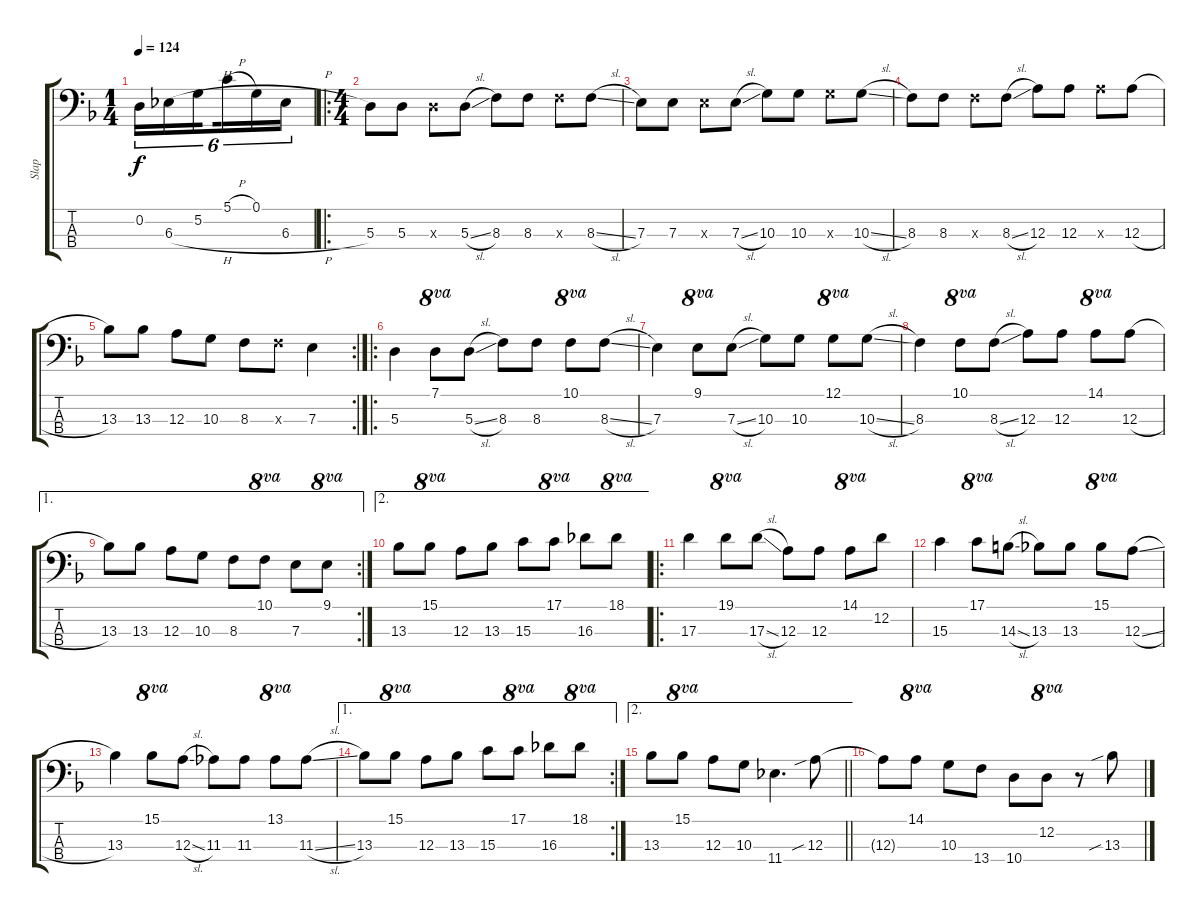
\track ("Slap" "Slap") {instrument slapbass1}
\staff {score tabs}
\tuning (G2 D2 A1 E1) {hide}
\ts (1 4)
\tempo 124
\clef f4
\ks f
0.2.16{tu (6 4) dy f instrument slapbass1} 6.3{h}.16{tu (6 4)} 5.2.16{tu (6 4) beam splitsecondary} 5.1{h}.16{tu (6 4)} 0.1.16{tu (6 4)} 6.3{h}.16{tu (6 4)} |
\ro
\ts (4 4)
5.3.8 5.3.8 5.3{x}.8 5.3{sl}.8 8.3.8 8.3.8 8.3{x}.8 8.3{sl}.8 |
7.3.8 7.3.8 7.3{x}.8 7.3{sl}.8 10.3.8 10.3.8 10.3{x}.8 10.3{sl}.8 |
8.3.8 8.3.8 8.3{x}.8 8.3{sl}.8 12.3.8 12.3.8 12.3{x}.8 12.3{h}.8 |
\rc 2
13.3.8 13.3.8 12.3.8 10.3.8 8.3.8 8.3{x}.8 7.3.4 |
\ro
5.3.4 7.1.8{ot 8va} 5.3{sl}.8 8.3.8 8.3.8 10.1.8{ot 8va} 8.3{sl}.8 |
7.3.4 9.1.8{ot 8va} 7.3{sl}.8 10.3.8 10.3.8 12.1.8{ot 8va} 10.3{sl}.8 |
8.3.4 10.1.8{ot 8va} 8.3{sl}.8 12.3.8 12.3.8 14.1.8{ot 8va} 12.3{h}.8 |
\ae 1
\rc 2
13.3.8 13.3.8 12.3.8 10.3.8 8.3.8 10.1.8{ot 8va} 7.3.8 9.1.8{ot 8va} |
\ae 2
13.3.8 15.1.8{ot 8va} 12.3.8 13.3.8 15.3.8 17.1.8{ot 8va} 16.3.8 18.1.8{ot 8va} |
\ro
17.3.4 19.1.8{ot 8va} 17.3{sl}.8 12.3.8 12.3.8 14.1.8{ot 8va} 12.2.8 |
15.3.4 17.1.8{ot 8va} 14.3{sl}.8 13.3.8 13.3.8 15.1.8{ot 8va} 12.3{sl}.8 |
13.3.4 15.1.8{ot 8va} 12.3{sl}.8 11.3.8 11.3.8 13.1.8{ot 8va} 11.3{sl}.8 |
\ae 1
\rc 2
13.3.8 15.1.8{ot 8va} 12.3.8 13.3.8 15.3.8 17.1.8{ot 8va} 16.3.8 18.1.8{ot 8va} |
\ae 2
\barLineRight lightlight
13.3.8 15.1.8{ot 8va} 12.3.8 10.3.8 11.4.4{d} 12.3{sib}.8 |
12.3{t}.8 14.1.8{ot 8va} 10.3.8 13.4.8 10.4.8 12.2.8{ot 8va} r.8 13.3{sib}.8
